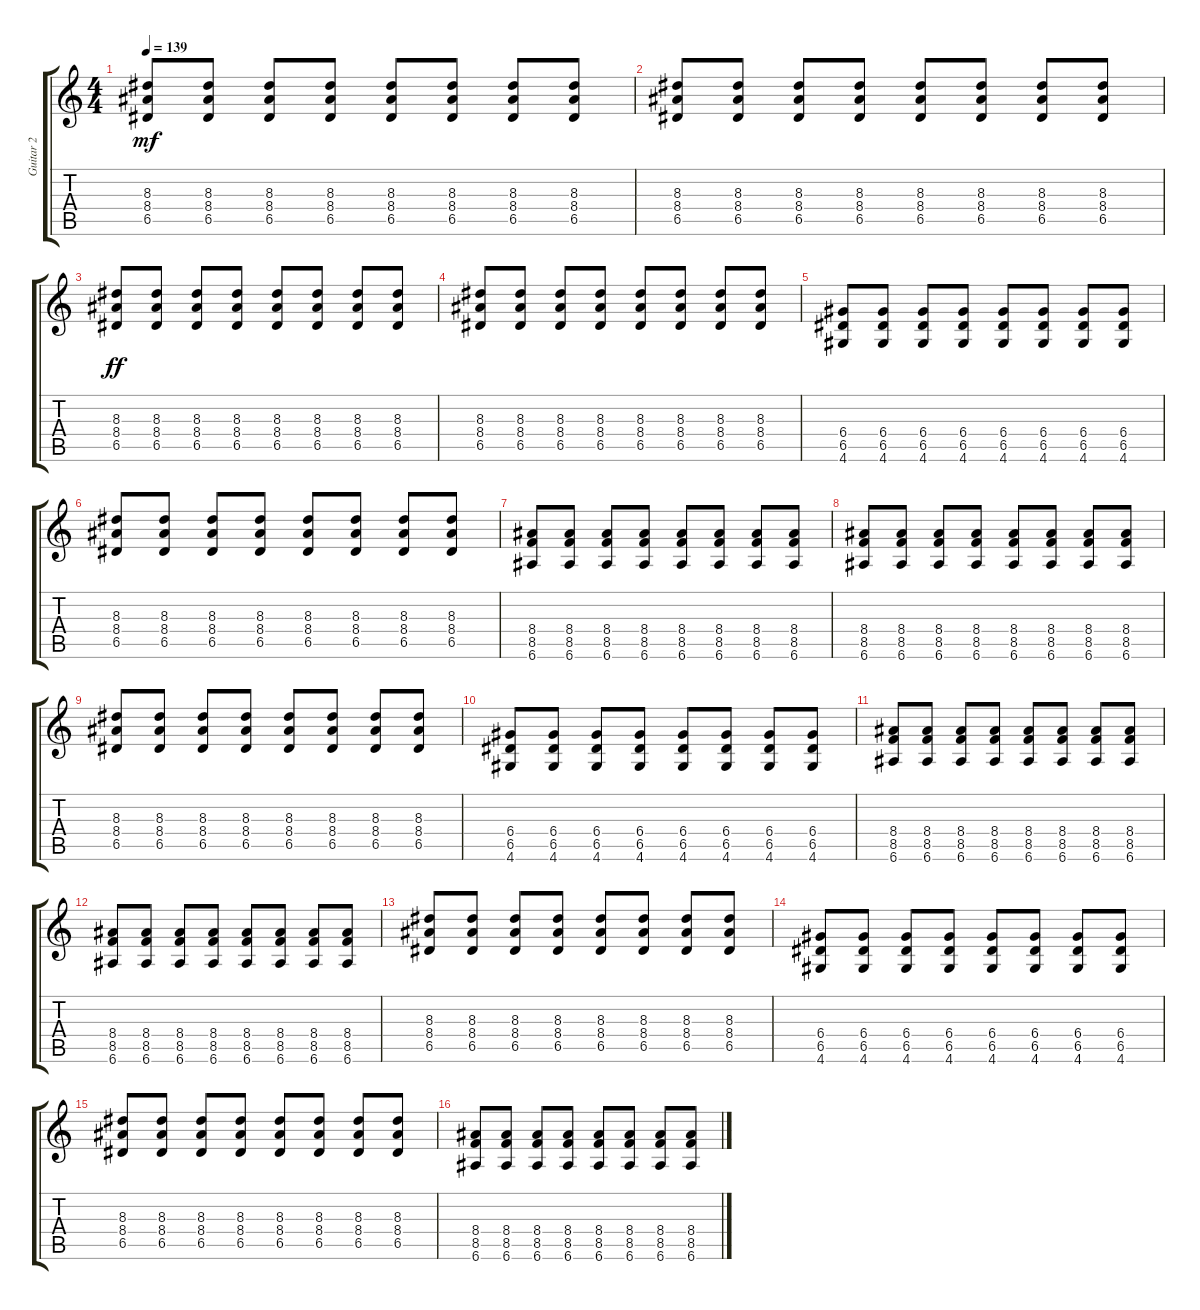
\track ("Guitar 2" "Guitar 2") {solo instrument distortionguitar}
\staff {score tabs}
\tuning (E4 B3 G3 D3 A2 E2) {hide}
\ts (4 4)
\tempo 139
\clef g2
\ks c
(8.3 8.4 6.5).8{dy mf} (8.3 8.4 6.5).8 (8.3 8.4 6.5).8 (8.3 8.4 6.5).8 (8.3 8.4 6.5).8 (8.3 8.4 6.5).8 (8.3 8.4 6.5).8 (8.3 8.4 6.5).8 |
(8.3 8.4 6.5).8 (8.3 8.4 6.5).8 (8.3 8.4 6.5).8 (8.3 8.4 6.5).8 (8.3 8.4 6.5).8 (8.3 8.4 6.5).8 (8.3 8.4 6.5).8 (8.3 8.4 6.5).8 |
(8.3 8.4 6.5).8{dy ff} (8.3 8.4 6.5).8 (8.3 8.4 6.5).8 (8.3 8.4 6.5).8 (8.3 8.4 6.5).8 (8.3 8.4 6.5).8 (8.3 8.4 6.5).8 (8.3 8.4 6.5).8 |
(8.3 8.4 6.5).8 (8.3 8.4 6.5).8 (8.3 8.4 6.5).8 (8.3 8.4 6.5).8 (8.3 8.4 6.5).8 (8.3 8.4 6.5).8 (8.3 8.4 6.5).8 (8.3 8.4 6.5).8 |
(6.4 6.5 4.6).8 (6.4 6.5 4.6).8 (6.4 6.5 4.6).8 (6.4 6.5 4.6).8 (6.4 6.5 4.6).8 (6.4 6.5 4.6).8 (6.4 6.5 4.6).8 (6.4 6.5 4.6).8 |
(8.3 8.4 6.5).8 (8.3 8.4 6.5).8 (8.3 8.4 6.5).8 (8.3 8.4 6.5).8 (8.3 8.4 6.5).8 (8.3 8.4 6.5).8 (8.3 8.4 6.5).8 (8.3 8.4 6.5).8 |
(8.4 8.5 6.6).8 (8.4 8.5 6.6).8 (8.4 8.5 6.6).8 (8.4 8.5 6.6).8 (8.4 8.5 6.6).8 (8.4 8.5 6.6).8 (8.4 8.5 6.6).8 (8.4 8.5 6.6).8 |
(8.4 8.5 6.6).8 (8.4 8.5 6.6).8 (8.4 8.5 6.6).8 (8.4 8.5 6.6).8 (8.4 8.5 6.6).8 (8.4 8.5 6.6).8 (8.4 8.5 6.6).8 (8.4 8.5 6.6).8 |
(8.3 8.4 6.5).8 (8.3 8.4 6.5).8 (8.3 8.4 6.5).8 (8.3 8.4 6.5).8 (8.3 8.4 6.5).8 (8.3 8.4 6.5).8 (8.3 8.4 6.5).8 (8.3 8.4 6.5).8 |
(6.4 6.5 4.6).8 (6.4 6.5 4.6).8 (6.4 6.5 4.6).8 (6.4 6.5 4.6).8 (6.4 6.5 4.6).8 (6.4 6.5 4.6).8 (6.4 6.5 4.6).8 (6.4 6.5 4.6).8 |
(8.4 8.5 6.6).8 (8.4 8.5 6.6).8 (8.4 8.5 6.6).8 (8.4 8.5 6.6).8 (8.4 8.5 6.6).8 (8.4 8.5 6.6).8 (8.4 8.5 6.6).8 (8.4 8.5 6.6).8 |
(8.4 8.5 6.6).8 (8.4 8.5 6.6).8 (8.4 8.5 6.6).8 (8.4 8.5 6.6).8 (8.4 8.5 6.6).8 (8.4 8.5 6.6).8 (8.4 8.5 6.6).8 (8.4 8.5 6.6).8 |
(8.3 8.4 6.5).8 (8.3 8.4 6.5).8 (8.3 8.4 6.5).8 (8.3 8.4 6.5).8 (8.3 8.4 6.5).8 (8.3 8.4 6.5).8 (8.3 8.4 6.5).8 (8.3 8.4 6.5).8 |
(6.4 6.5 4.6).8 (6.4 6.5 4.6).8 (6.4 6.5 4.6).8 (6.4 6.5 4.6).8 (6.4 6.5 4.6).8 (6.4 6.5 4.6).8 (6.4 6.5 4.6).8 (6.4 6.5 4.6).8 |
(8.3 8.4 6.5).8 (8.3 8.4 6.5).8 (8.3 8.4 6.5).8 (8.3 8.4 6.5).8 (8.3 8.4 6.5).8 (8.3 8.4 6.5).8 (8.3 8.4 6.5).8 (8.3 8.4 6.5).8 |
(8.4 8.5 6.6).8 (8.4 8.5 6.6).8 (8.4 8.5 6.6).8 (8.4 8.5 6.6).8 (8.4 8.5 6.6).8 (8.4 8.5 6.6).8 (8.4 8.5 6.6).8 (8.4 8.5 6.6).8
